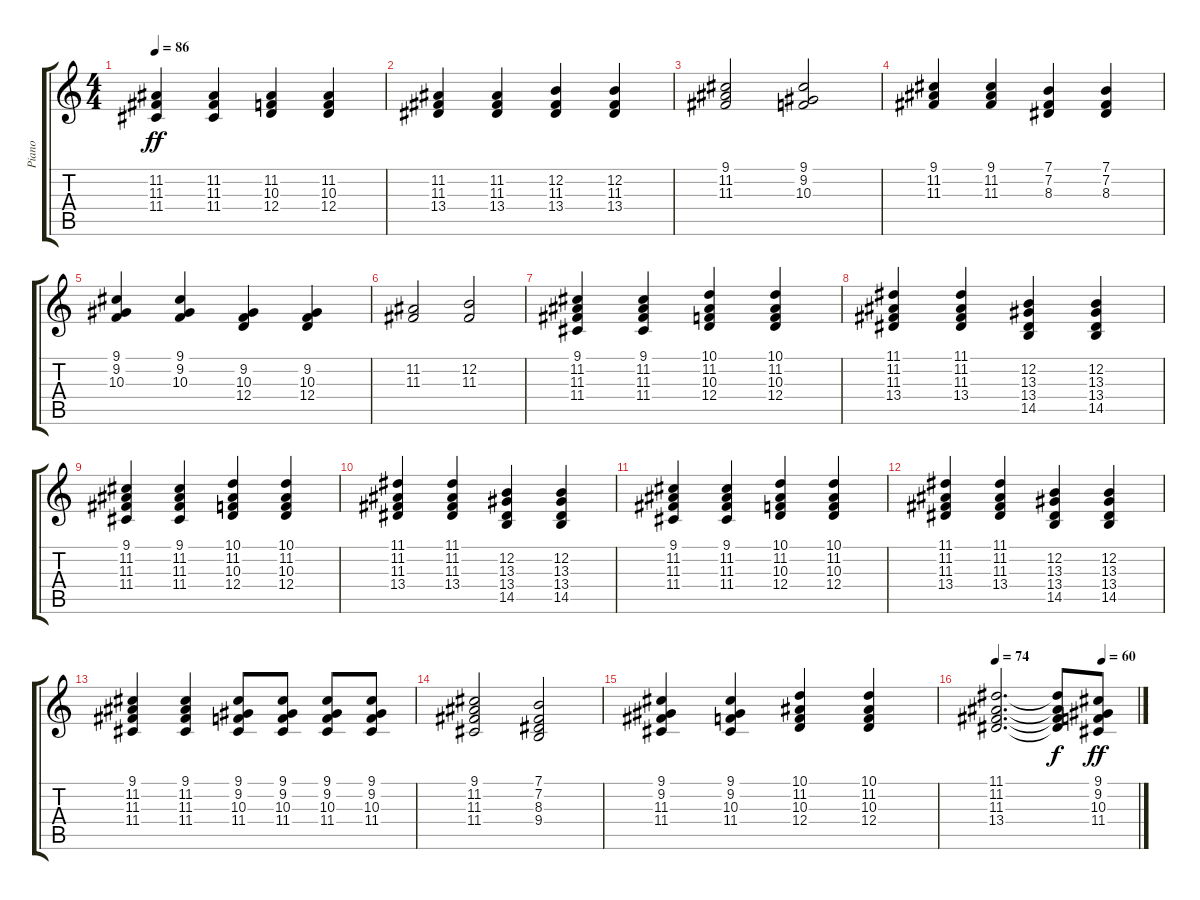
\track ("Piano" "Piano") {instrument brightacousticpiano}
\staff {score tabs}
\tuning (E4 B3 G3 D3 A2 E2) {hide}
\ts (4 4)
\tempo 86
\clef g2
\ks c
(11.2 11.3 11.4).4{dy ff} (11.2 11.3 11.4).4 (11.2 10.3 12.4).4 (11.2 10.3 12.4).4 |
(11.2 11.3 13.4).4 (11.2 11.3 13.4).4 (12.2 11.3 13.4).4 (12.2 11.3 13.4).4 |
(9.1 11.2 11.3).2 (9.1 9.2 10.3).2 |
(9.1 11.2 11.3).4 (9.1 11.2 11.3).4 (7.1 7.2 8.3).4 (7.1 7.2 8.3).4 |
(9.1 9.2 10.3).4 (9.1 9.2 10.3).4 (9.2 10.3 12.4).4 (9.2 10.3 12.4).4 |
(11.2 11.3).2 (12.2 11.3).2 |
(9.1 11.2 11.3 11.4).4{volume 10} (9.1 11.2 11.3 11.4).4 (10.1 11.2 10.3 12.4).4 (10.1 11.2 10.3 12.4).4 |
(11.1 11.2 11.3 13.4).4 (11.1 11.2 11.3 13.4).4 (12.2 13.3 13.4 14.5).4 (12.2 13.3 13.4 14.5).4 |
(9.1 11.2 11.3 11.4).4 (9.1 11.2 11.3 11.4).4 (10.1 11.2 10.3 12.4).4 (10.1 11.2 10.3 12.4).4 |
(11.1 11.2 11.3 13.4).4 (11.1 11.2 11.3 13.4).4 (12.2 13.3 13.4 14.5).4 (12.2 13.3 13.4 14.5).4 |
(9.1 11.2 11.3 11.4).4 (9.1 11.2 11.3 11.4).4 (10.1 11.2 10.3 12.4).4 (10.1 11.2 10.3 12.4).4 |
(11.1 11.2 11.3 13.4).4 (11.1 11.2 11.3 13.4).4 (12.2 13.3 13.4 14.5).4 (12.2 13.3 13.4 14.5).4 |
(9.1 11.2 11.3 11.4).4 (9.1 11.2 11.3 11.4).4 (9.1 9.2 10.3 11.4).8 (9.1 9.2 10.3 11.4).8 (9.1 9.2 10.3 11.4).8 (9.1 9.2 10.3 11.4).8 |
(9.1 11.2 11.3 11.4).2 (7.1 7.2 8.3 9.4).2 |
(9.1 9.2 11.3 11.4).4 (9.1 9.2 10.3 11.4).4 (10.1 11.2 10.3 12.4).4 (10.1 11.2 10.3 12.4).4 |
\tempo 74
\tempo (60 0.75)
(11.1 11.2 11.3 13.4).2{d} (11.1{t} 11.2{t} 11.3{t} 13.4{t}).8{dy f} (9.1 9.2 10.3 11.4).8{dy ff}
